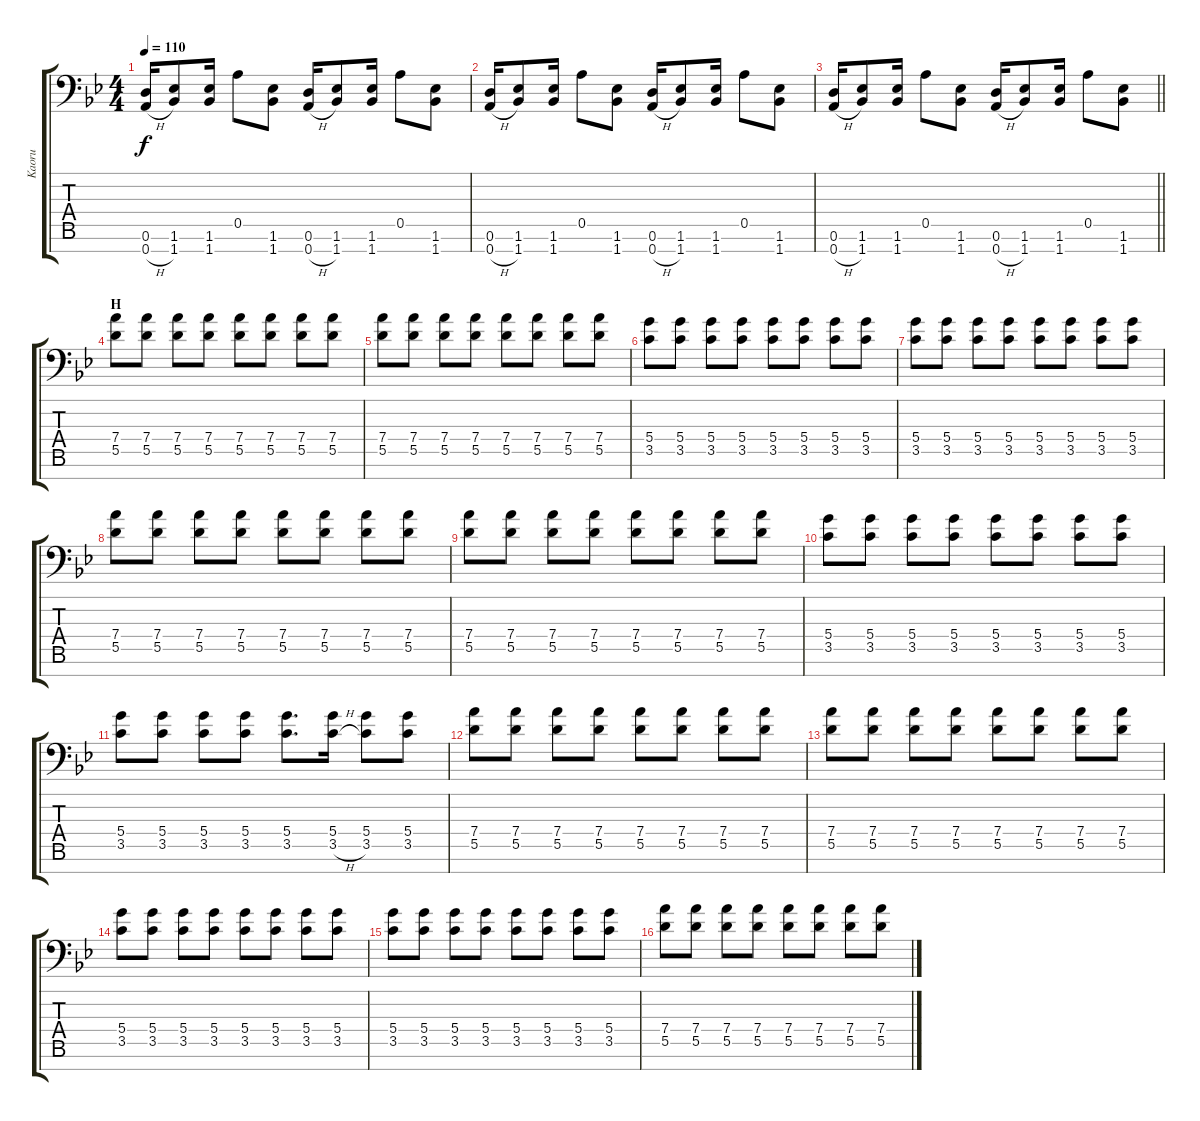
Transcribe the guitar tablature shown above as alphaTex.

\track ("Kaoru" "Kaoru") {instrument overdrivenguitar}
\staff {score tabs}
\tuning (E4 B3 G3 D3 A2 D2 A1) {hide}
\ts (4 4)
\tempo 110
\clef f4
\ks bb
(0.6 0.7{h}).16{dy f} (1.6 1.7).8 (1.6 1.7).16 0.5.8 (1.6 1.7).8 (0.6 0.7{h}).16 (1.6 1.7).8 (1.6 1.7).16 0.5.8 (1.6 1.7).8 |
(0.6 0.7{h}).16 (1.6 1.7).8 (1.6 1.7).16 0.5.8 (1.6 1.7).8 (0.6 0.7{h}).16 (1.6 1.7).8 (1.6 1.7).16 0.5.8 (1.6 1.7).8 |
\barLineRight lightlight
(0.6 0.7{h}).16 (1.6 1.7).8 (1.6 1.7).16 0.5.8 (1.6 1.7).8 (0.6 0.7{h}).16 (1.6 1.7).8 (1.6 1.7).16 0.5.8 (1.6 1.7).8 |
\section ("" "H")
(7.4 5.5).8 (7.4 5.5).8 (7.4 5.5).8 (7.4 5.5).8 (7.4 5.5).8 (7.4 5.5).8 (7.4 5.5).8 (7.4 5.5).8 |
(7.4 5.5).8 (7.4 5.5).8 (7.4 5.5).8 (7.4 5.5).8 (7.4 5.5).8 (7.4 5.5).8 (7.4 5.5).8 (7.4 5.5).8 |
(5.4 3.5).8 (5.4 3.5).8 (5.4 3.5).8 (5.4 3.5).8 (5.4 3.5).8 (5.4 3.5).8 (5.4 3.5).8 (5.4 3.5).8 |
(5.4 3.5).8 (5.4 3.5).8 (5.4 3.5).8 (5.4 3.5).8 (5.4 3.5).8 (5.4 3.5).8 (5.4 3.5).8 (5.4 3.5).8 |
(7.4 5.5).8 (7.4 5.5).8 (7.4 5.5).8 (7.4 5.5).8 (7.4 5.5).8 (7.4 5.5).8 (7.4 5.5).8 (7.4 5.5).8 |
(7.4 5.5).8 (7.4 5.5).8 (7.4 5.5).8 (7.4 5.5).8 (7.4 5.5).8 (7.4 5.5).8 (7.4 5.5).8 (7.4 5.5).8 |
(5.4 3.5).8 (5.4 3.5).8 (5.4 3.5).8 (5.4 3.5).8 (5.4 3.5).8 (5.4 3.5).8 (5.4 3.5).8 (5.4 3.5).8 |
(5.4 3.5).8 (5.4 3.5).8 (5.4 3.5).8 (5.4 3.5).8 (5.4 3.5).8{d} (5.4 3.5{h}).16 (5.4 3.5).8 (5.4 3.5).8 |
(7.4 5.5).8 (7.4 5.5).8 (7.4 5.5).8 (7.4 5.5).8 (7.4 5.5).8 (7.4 5.5).8 (7.4 5.5).8 (7.4 5.5).8 |
(7.4 5.5).8 (7.4 5.5).8 (7.4 5.5).8 (7.4 5.5).8 (7.4 5.5).8 (7.4 5.5).8 (7.4 5.5).8 (7.4 5.5).8 |
(5.4 3.5).8 (5.4 3.5).8 (5.4 3.5).8 (5.4 3.5).8 (5.4 3.5).8 (5.4 3.5).8 (5.4 3.5).8 (5.4 3.5).8 |
(5.4 3.5).8 (5.4 3.5).8 (5.4 3.5).8 (5.4 3.5).8 (5.4 3.5).8 (5.4 3.5).8 (5.4 3.5).8 (5.4 3.5).8 |
(7.4 5.5).8 (7.4 5.5).8 (7.4 5.5).8 (7.4 5.5).8 (7.4 5.5).8 (7.4 5.5).8 (7.4 5.5).8 (7.4 5.5).8
